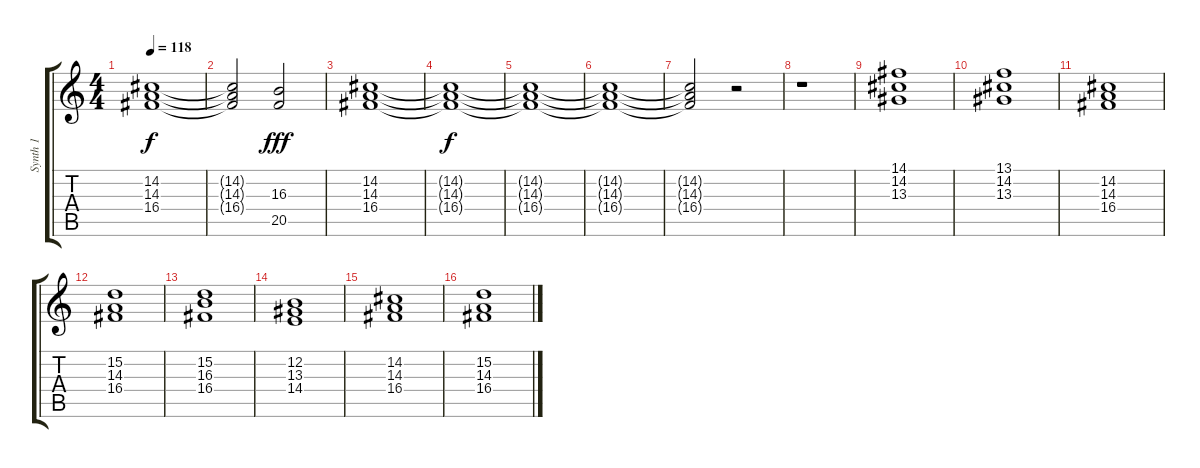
\track ("Synth 1" "Synth 1") {instrument synthstrings1}
\staff {score tabs}
\tuning (E4 B3 G3 D3 A2 E2) {hide}
\ts (4 4)
\tempo 118
\clef g2
\ks c
(14.2{t} 14.3{t} 16.4{t}).1{dy f} |
(14.2{t} 14.3{t} 16.4{t}).2 (16.3 20.5).2{dy fff} |
(14.2 14.3 16.4).1 |
(14.2{t} 14.3{t} 16.4{t}).1{dy f} |
(14.2{t} 14.3{t} 16.4{t}).1 |
(14.2{t} 14.3{t} 16.4{t}).1 |
(14.2{t} 14.3{t} 16.4{t}).2 r.2 |
r.1 |
(14.1 14.2 13.3).1 |
(13.1 14.2 13.3).1 |
(14.2 14.3 16.4).1 |
(15.2 14.3 16.4).1 |
(15.2 16.3 16.4).1 |
(12.2 13.3 14.4).1 |
(14.2 14.3 16.4).1 |
(15.2 14.3 16.4).1
